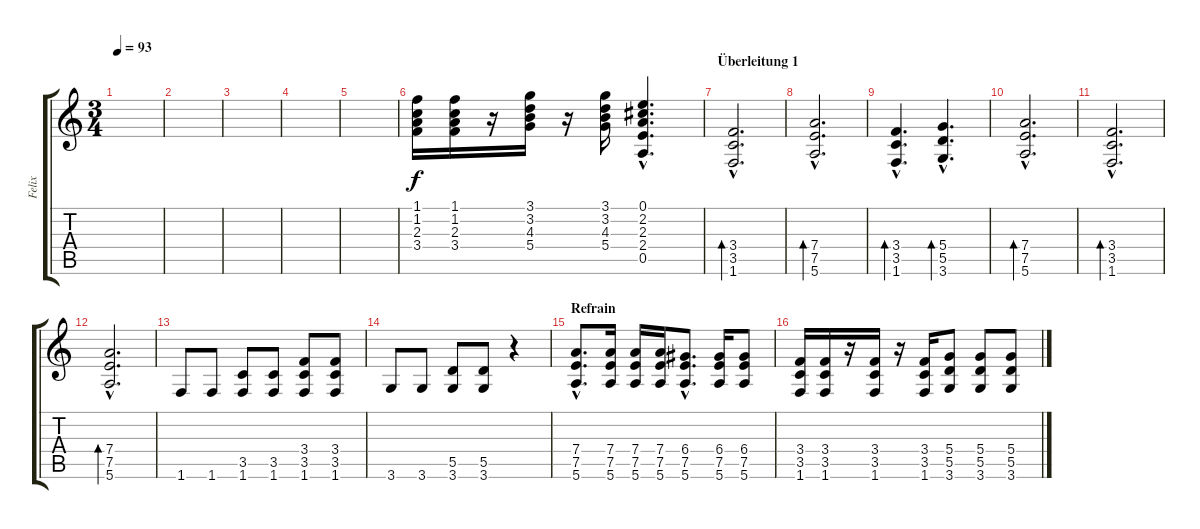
\track ("Felix" "Felix") {instrument distortionguitar}
\staff {score tabs}
\tuning (E4 B3 G3 D3 A2 E2) {hide}
\ts (3 4)
\tempo 93
\clef g2
\ks c
|
|
|
|
|
(1.1 1.2 2.3 3.4).16{volume 14} (1.1 1.2 2.3 3.4).16 r.16 (3.1 3.2 4.3 5.4).16 r.16 (3.1 3.2 4.3 5.4).16 (0.1{hac} 2.2{hac} 2.3{hac} 2.4{hac} 0.5{hac}).4{d} |
\section ("" "Überleitung 1")
(3.4{hac} 3.5{hac} 1.6{hac}).2{d bd 60} |
(7.4{hac} 7.5{hac} 5.6{hac}).2{d bd 60} |
(3.4{hac} 3.5{hac} 1.6{hac}).4{d bd 60} (5.4{hac} 5.5{hac} 3.6{hac}).4{d bd 60} |
(7.4{hac} 7.5{hac} 5.6{hac}).2{d bd 60} |
(3.4{hac} 3.5{hac} 1.6{hac}).2{d bd 60} |
(7.4{hac} 7.5{hac} 5.6{hac}).2{d bd 60} |
1.6.8 1.6.8 (3.5 1.6).8 (3.5 1.6).8 (3.4 3.5 1.6).8 (3.4 3.5 1.6).8 |
3.6.8 3.6.8 (5.5 3.6).8 (5.5 3.6).8 r.4 |
\section ("" "Refrain")
(7.4{hac} 7.5{hac} 5.6{hac}).8{d} (7.4 7.5 5.6).16 (7.4 7.5 5.6).16 (7.4 7.5 5.6).16 (6.4{hac} 7.5{hac} 5.6{hac}).8{d} (6.4 7.5 5.6).16 (6.4 7.5 5.6).8 |
(3.4 3.5 1.6).16 (3.4 3.5 1.6).16 r.16 (3.4 3.5 1.6).16 r.16 (3.4 3.5 1.6).16 (5.4 5.5 3.6).8 (5.4 5.5 3.6).8 (5.4 5.5 3.6).8
